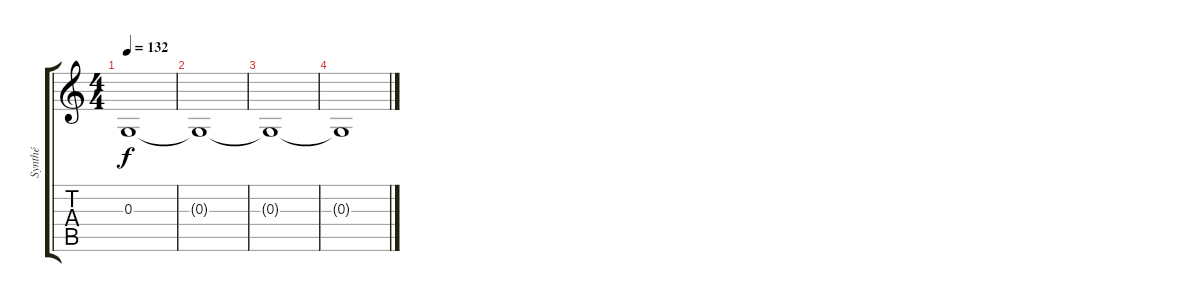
\track ("Synthé" "Synthé") {instrument stringensemble1}
\staff {score tabs}
\tuning (E4 B3 G3 D3 A2 E2) {hide}
\ts (4 4)
\section ("" "")
\tempo 132
\clef g2
\ks c
0.3.1{dy f} |
0.3{t}.1 |
0.3{t}.1 |
0.3{t}.1
